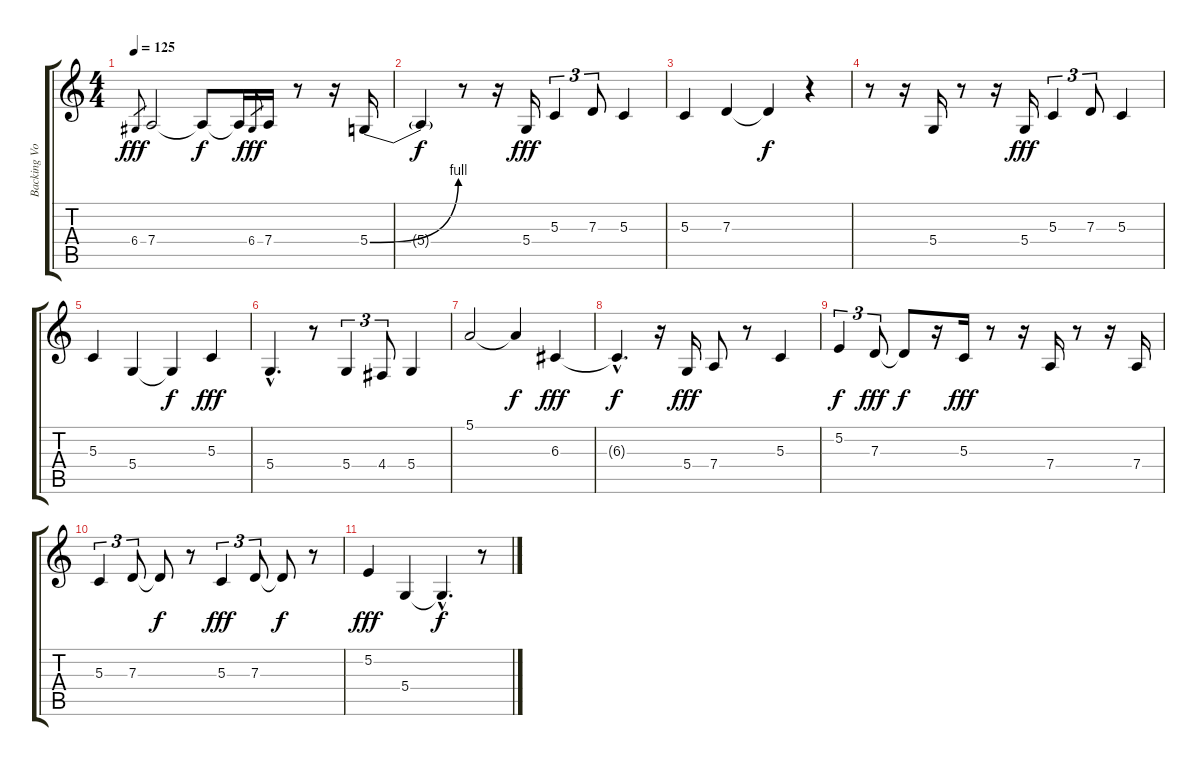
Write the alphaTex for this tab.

\track ("Backing Vocals" "Backing Vo") {instrument altosax}
\staff {score tabs}
\tuning (E4 B3 G3 D3 A2 E2) {hide}
\ts (4 4)
\tempo 125
\clef g2
\ks c
6.4.8{gr dy fff} 7.4.2 7.4{t}.8{dy f} 7.4{t}.16 6.4.8{gr dy fff} 7.4.16 r.8 r.16 5.4{be (bend 0 0 60 4)}.16 |
5.4{t}.4{dy f} r.8 r.16 5.4.16{dy fff} 5.3.4{tu (3 2)} 7.3.8{tu (3 2)} 5.3.4 |
5.3.4 7.3.4 7.3{t}.4{dy f} r.4 |
r.8 r.16 5.4.16 r.8 r.16 5.4.16{dy fff} 5.3.4{tu (3 2)} 7.3.8{tu (3 2)} 5.3.4 |
5.3.4 5.4.4 5.4{t}.4{dy f} 5.3.4{dy fff} |
5.4{hac}.4{d} r.8 5.4.4{tu (3 2)} 4.4.8{tu (3 2)} 5.4.4 |
5.1.2 5.1{t}.4{dy f} 6.3.4{dy fff} |
6.3{hac t}.4{d dy f} r.16 5.4.16{dy fff} 7.4.8 r.8 5.3.4 |
5.2.4{tu (3 2) dy f} 7.3.8{tu (3 2) dy fff} 7.3{t}.8{dy f} r.16 5.3.16{dy fff} r.8 r.16 7.4.16 r.8 r.16 7.4.16 |
5.3.4{tu (3 2)} 7.3.8{tu (3 2)} 7.3{t}.8{dy f} r.8 5.3.4{tu (3 2) dy fff} 7.3.8{tu (3 2)} 7.3{t}.8{dy f} r.8 |
5.2.4{dy fff} 5.4.4 5.4{hac t}.4{d dy f} r.8
